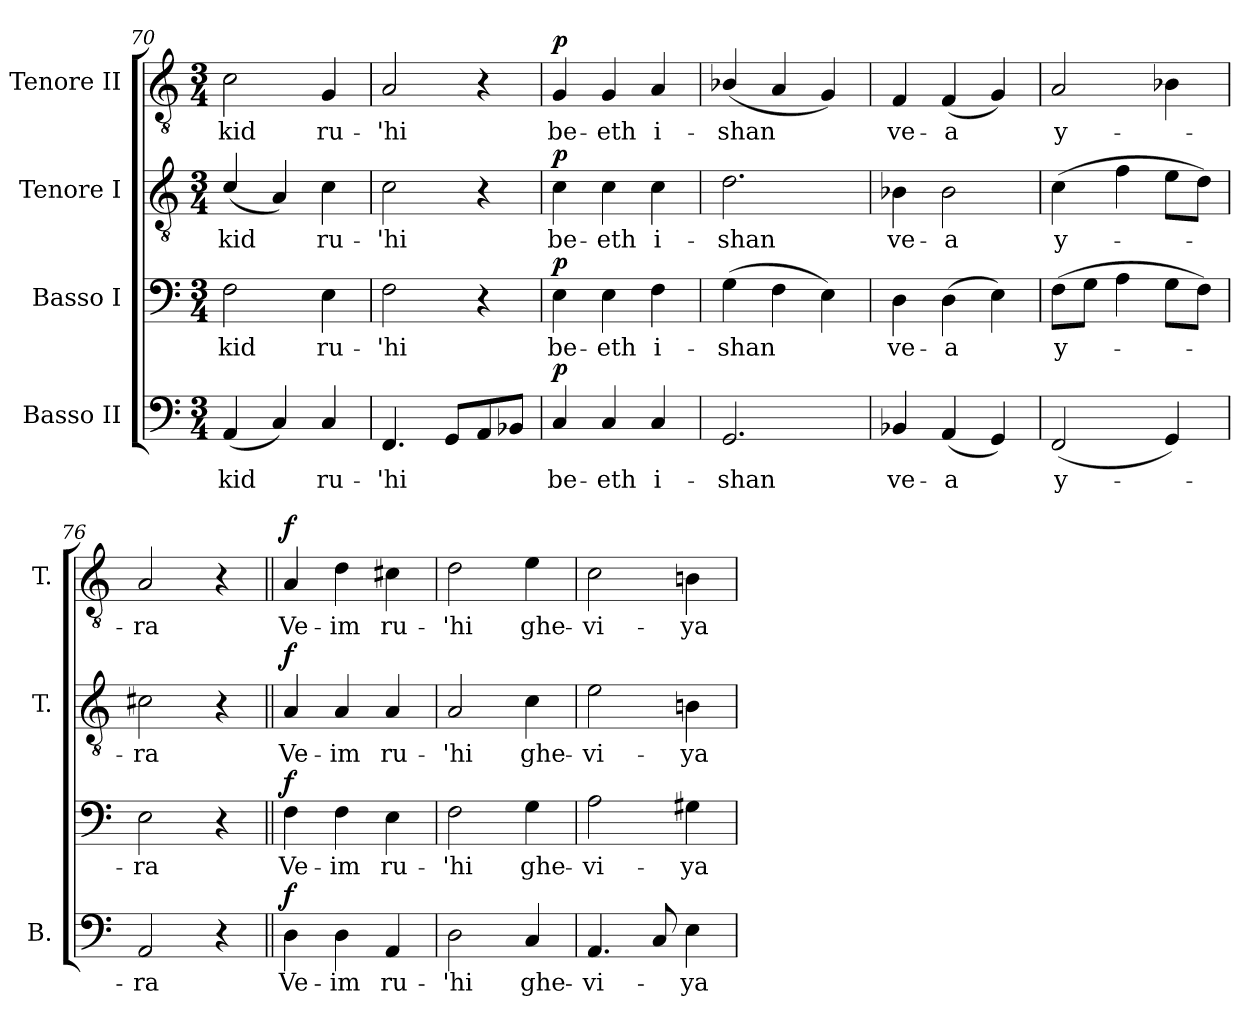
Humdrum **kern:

**kern	**text	**dynam	**kern	**text	**dynam	**kern	**text	**dynam	**kern	**text	**dynam
*part4	*part4	*part4	*part3	*part3	*part3	*part2	*part2	*part2	*part1	*part1	*part1
*staff4	*staff4	*staff4	*staff3	*staff3	*staff3	*staff2	*staff2	*staff2	*staff1	*staff1	*staff1
*I"Basso II	*	*	*I"Basso I	*	*	*I"Tenore I	*	*	*I"Tenore II	*	*
*I'B.	*	*	*	*	*	*I'T.	*	*	*I'T.	*	*
*clefF4	*	*	*clefF4	*	*	*clefGv2	*	*	*clefGv2	*	*
*	*	*	*	*	*	*ITrd7c12	*	*	*ITrd7c12	*	*
*k[]	*	*	*k[]	*	*	*k[]	*	*	*k[]	*	*
*C:	*	*	*C:	*	*	*C:	*	*	*C:	*	*
*M3/4	*	*	*M3/4	*	*	*M3/4	*	*	*M3/4	*	*
=70	=70	=70	=70	=70	=70	=70	=70	=70	=70	=70	=70
!	!LO:LY:b:color=#000000	!	!	!	!	!	!	!	!	!	!
!	!	!	!	!LO:LY:b:color=#000000	!	!	!	!	!	!	!
!	!	!	!	!	!	!	!LO:LY:b:color=#000000	!	!	!	!
!	!	!	!	!	!	!	!	!	!	!LO:LY:b:color=#000000	!
(4AAi/	-kid	.	2Fi\	-kid	.	(4Ci/	-kid	.	2Ci\	-kid	.
4Ci/)	.	.	.	.	.	4AAi/)	.	.	.	.	.
!	!LO:LY:b:color=#000000	!	!	!	!	!	!	!	!	!	!
!	!	!	!	!LO:LY:b:color=#000000	!	!	!	!	!	!	!
!	!	!	!	!	!	!	!LO:LY:b:color=#000000	!	!	!	!
!	!	!	!	!	!	!	!	!	!	!LO:LY:b:color=#000000	!
4Ci/	ru-	.	4Ei\	ru-	.	4Ci\	ru-	.	4GGi/	ru-	.
=71	=71	=71	=71	=71	=71	=71	=71	=71	=71	=71	=71
!	!LO:LY:b:color=#000000	!	!	!	!	!	!	!	!	!	!
!	!	!	!	!LO:LY:b:color=#000000	!	!	!	!	!	!	!
!	!	!	!	!	!	!	!LO:LY:b:color=#000000	!	!	!	!
!	!	!	!	!	!	!	!	!	!	!LO:LY:b:color=#000000	!
4.FFi/	-'hi	.	2Fi\	-'hi	.	2Ci\	-'hi	.	2AAi/	-'hi	.
8GGi/L	.	.	.	.	.	.	.	.	.	.	.
8AAi/	.	.	4r	.	.	4r	.	.	4r	.	.
8BB-Xi/J	.	.	.	.	.	.	.	.	.	.	.
!!LO:LB:g=z
=72	=72	=72	=72	=72	=72	=72	=72	=72	=72	=72	=72
!	!LO:LY:b:color=#000000	!	!	!	!	!	!	!	!	!	!
!	!	!	!	!LO:LY:b:color=#000000	!	!	!	!	!	!	!
!	!	!	!	!	!	!	!LO:LY:b:color=#000000	!	!	!	!
!	!	!	!	!	!	!	!	!	!	!LO:LY:b:color=#000000	!
4Ci/	be-	p	4Ei\	be-	p	4Ci\	be-	p	4GGi/	be-	p
!	!LO:LY:b:color=#000000	!	!	!	!	!	!	!	!	!	!
!	!	!	!	!LO:LY:b:color=#000000	!	!	!	!	!	!	!
!	!	!	!	!	!	!	!LO:LY:b:color=#000000	!	!	!	!
!	!	!	!	!	!	!	!	!	!	!LO:LY:b:color=#000000	!
4Ci/	-eth	.	4Ei\	-eth	.	4Ci\	-eth	.	4GGi/	-eth	.
!	!LO:LY:b:color=#000000	!	!	!	!	!	!	!	!	!	!
!	!	!	!	!LO:LY:b:color=#000000	!	!	!	!	!	!	!
!	!	!	!	!	!	!	!LO:LY:b:color=#000000	!	!	!	!
!	!	!	!	!	!	!	!	!	!	!LO:LY:b:color=#000000	!
4Ci/	i-	.	4Fi\	i-	.	4Ci\	i-	.	4AAi/	i-	.
=73	=73	=73	=73	=73	=73	=73	=73	=73	=73	=73	=73
!	!LO:LY:b:color=#000000	!	!	!	!	!	!	!	!	!	!
!	!	!	!	!LO:LY:b:color=#000000	!	!	!	!	!	!	!
!	!	!	!	!	!	!	!LO:LY:b:color=#000000	!	!	!	!
!	!	!	!	!	!	!	!	!	!	!LO:LY:b:color=#000000	!
2.GGi/	-shan	.	(4Gi\	-shan	.	2.Di\	-shan	.	(4BB-Xi/	-shan	.
.	.	.	4Fi\	.	.	.	.	.	4AAi/	.	.
.	.	.	4Ei\)	.	.	.	.	.	4GGi/)	.	.
=74	=74	=74	=74	=74	=74	=74	=74	=74	=74	=74	=74
!	!LO:LY:b:color=#000000	!	!	!	!	!	!	!	!	!	!
!	!	!	!	!LO:LY:b:color=#000000	!	!	!	!	!	!	!
!	!	!	!	!	!	!	!LO:LY:b:color=#000000	!	!	!	!
!	!	!	!	!	!	!	!	!	!	!LO:LY:b:color=#000000	!
4BB-Xi/	ve-	.	4Di\	ve-	.	4BB-Xi\	ve-	.	4FFi/	ve-	.
!	!LO:LY:b:color=#000000	!	!	!	!	!	!	!	!	!	!
!	!	!	!	!LO:LY:b:color=#000000	!	!	!	!	!	!	!
!	!	!	!	!	!	!	!LO:LY:b:color=#000000	!	!	!	!
!	!	!	!	!	!	!	!	!	!	!LO:LY:b:color=#000000	!
(4AAi/	-a	.	(4Di\	-a	.	2BB-i\	-a	.	(4FFi/	-a	.
4GGi/)	.	.	4Ei\)	.	.	.	.	.	4GGi/)	.	.
=75	=75	=75	=75	=75	=75	=75	=75	=75	=75	=75	=75
!	!LO:LY:b:color=#000000	!	!	!	!	!	!	!	!	!	!
!	!	!	!	!LO:LY:b:color=#000000	!	!	!	!	!	!	!
!	!	!	!	!	!	!	!LO:LY:b:color=#000000	!	!	!	!
!	!	!	!	!	!	!	!	!	!	!LO:LY:b:color=#000000	!
(2FFi/	y-	.	(8Fi\L	y-	.	(4Ci\	y-	.	2AAi/	y-	.
.	.	.	8Gi\J	.	.	.	.	.	.	.	.
.	.	.	4Ai\	.	.	4Fi\	.	.	.	.	.
4GGi/)	.	.	8Gi\L	.	.	8Ei\L	.	.	4BB-Xi\	.	.
.	.	.	8Fi\J)	.	.	8Di\J)	.	.	.	.	.
=76	=76	=76	=76	=76	=76	=76	=76	=76	=76	=76	=76
!	!LO:LY:b:color=#000000	!	!	!	!	!	!	!	!	!	!
!	!	!	!	!LO:LY:b:color=#000000	!	!	!	!	!	!	!
!	!	!	!	!	!	!	!LO:LY:b:color=#000000	!	!	!	!
!	!	!	!	!	!	!	!	!	!	!LO:LY:b:color=#000000	!
2AAi/	-ra	.	2Ei\	-ra	.	2C#Xi\	-ra	.	2AAi/	-ra	.
4r	.	.	4r	.	.	4r	.	.	4r	.	.
!!LO:LB:g=z
=77||	=77||	=77||	=77||	=77||	=77||	=77||	=77||	=77||	=77||	=77||	=77||
!	!LO:LY:b:color=#000000	!	!	!	!	!	!	!	!	!	!
!	!	!	!	!LO:LY:b:color=#000000	!	!	!	!	!	!	!
!	!	!	!	!	!	!	!LO:LY:b:color=#000000	!	!	!	!
!	!	!	!	!	!	!	!	!	!	!LO:LY:b:color=#000000	!
4Di\	Ve-	f	4Fi\	Ve-	f	4AAi/	Ve-	f	4AAi/	Ve-	f
!	!LO:LY:b:color=#000000	!	!	!	!	!	!	!	!	!	!
!	!	!	!	!LO:LY:b:color=#000000	!	!	!	!	!	!	!
!	!	!	!	!	!	!	!LO:LY:b:color=#000000	!	!	!	!
!	!	!	!	!	!	!	!	!	!	!LO:LY:b:color=#000000	!
4Di\	-im	.	4Fi\	-im	.	4AAi/	-im	.	4Di\	-im	.
!	!LO:LY:b:color=#000000	!	!	!	!	!	!	!	!	!	!
!	!	!	!	!LO:LY:b:color=#000000	!	!	!	!	!	!	!
!	!	!	!	!	!	!	!LO:LY:b:color=#000000	!	!	!	!
!	!	!	!	!	!	!	!	!	!	!LO:LY:b:color=#000000	!
4AAi/	ru-	.	4Ei\	ru-	.	4AAi/	ru-	.	4C#Xi\	ru-	.
=78	=78	=78	=78	=78	=78	=78	=78	=78	=78	=78	=78
!	!LO:LY:b:color=#000000	!	!	!	!	!	!	!	!	!	!
!	!	!	!	!LO:LY:b:color=#000000	!	!	!	!	!	!	!
!	!	!	!	!	!	!	!LO:LY:b:color=#000000	!	!	!	!
!	!	!	!	!	!	!	!	!	!	!LO:LY:b:color=#000000	!
2Di\	-'hi	.	2Fi\	-'hi	.	2AAi/	-'hi	.	2Di\	-'hi	.
!	!LO:LY:b:color=#000000	!	!	!	!	!	!	!	!	!	!
!	!	!	!	!LO:LY:b:color=#000000	!	!	!	!	!	!	!
!	!	!	!	!	!	!	!LO:LY:b:color=#000000	!	!	!	!
!	!	!	!	!	!	!	!	!	!	!LO:LY:b:color=#000000	!
4Ci/	ghe-	.	4Gi\	ghe-	.	4Ci\	ghe-	.	4Ei\	ghe-	.
=79	=79	=79	=79	=79	=79	=79	=79	=79	=79	=79	=79
!	!LO:LY:b:color=#000000	!	!	!	!	!	!	!	!	!	!
!	!	!	!	!LO:LY:b:color=#000000	!	!	!	!	!	!	!
!	!	!	!	!	!	!	!LO:LY:b:color=#000000	!	!	!	!
!	!	!	!	!	!	!	!	!	!	!LO:LY:b:color=#000000	!
4.AAi/	-vi-	.	2Ai\	-vi-	.	2Ei\	-vi-	.	2Ci\	-vi-	.
8Ci/	.	.	.	.	.	.	.	.	.	.	.
!	!LO:LY:b:color=#000000	!	!	!	!	!	!	!	!	!	!
!	!	!	!	!LO:LY:b:color=#000000	!	!	!	!	!	!	!
!	!	!	!	!	!	!	!LO:LY:b:color=#000000	!	!	!	!
!	!	!	!	!	!	!	!	!	!	!LO:LY:b:color=#000000	!
4Ei\	-ya-	.	4G#Xi\	-ya-	.	4BBni\	-ya-	.	4BBni\	-ya-	.
=	=	=	=	=	=	=	=	=	=	=	=
*-	*-	*-	*-	*-	*-	*-	*-	*-	*-	*-	*-
